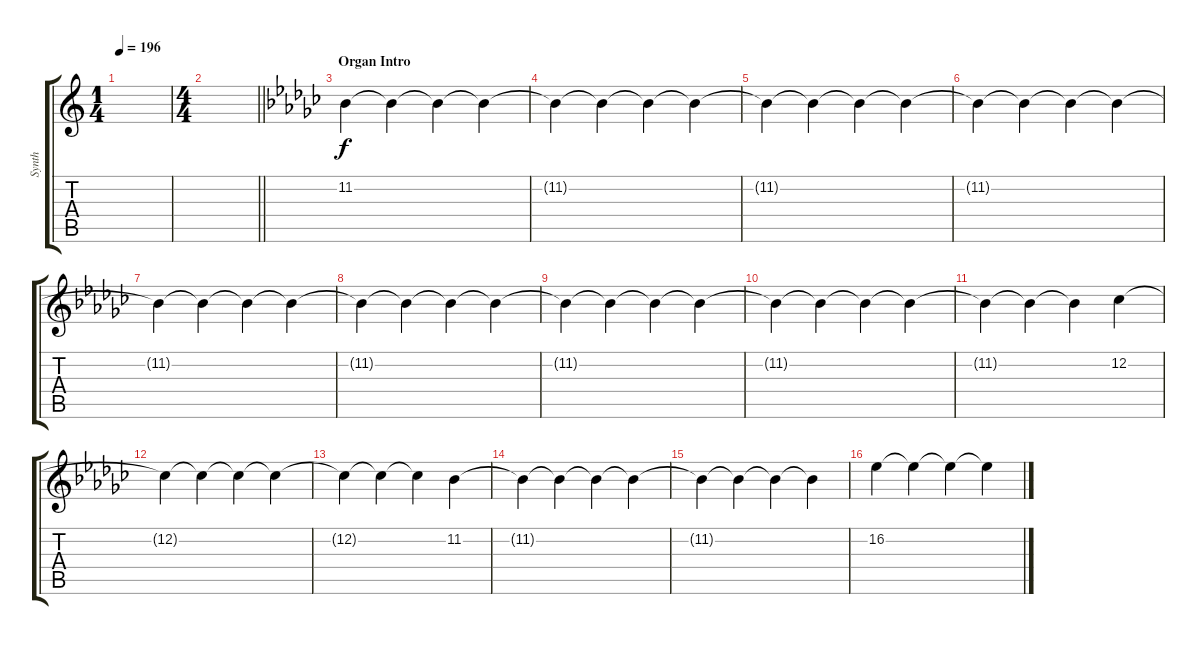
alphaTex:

\track ("Synth" "Synth") {instrument pad3polysynth}
\staff {score tabs}
\tuning (E4 B3 G3 D3 A2 E2) {hide}
\ts (1 4)
\tempo 196
\clef g2
\ks c
|
\ts (4 4)
\barLineRight lightlight
|
\section ("" "Organ Intro")
\ks gb
11.2.4 11.2{t}.4 11.2{t}.4 11.2{t}.4 |
11.2{t}.4 11.2{t}.4 11.2{t}.4 11.2{t}.4 |
11.2{t}.4 11.2{t}.4 11.2{t}.4 11.2{t}.4 |
11.2{t}.4 11.2{t}.4 11.2{t}.4 11.2{t}.4 |
11.2{t}.4 11.2{t}.4 11.2{t}.4 11.2{t}.4 |
11.2{t}.4 11.2{t}.4 11.2{t}.4 11.2{t}.4 |
11.2{t}.4 11.2{t}.4 11.2{t}.4 11.2{t}.4 |
11.2{t}.4 11.2{t}.4 11.2{t}.4 11.2{t}.4 |
11.2{t}.4 11.2{t}.4 11.2{t}.4 12.2.4 |
12.2{t}.4 12.2{t}.4 12.2{t}.4 12.2{t}.4 |
12.2{t}.4 12.2{t}.4 12.2{t}.4 11.2.4 |
11.2{t}.4 11.2{t}.4 11.2{t}.4 11.2{t}.4 |
11.2{t}.4 11.2{t}.4 11.2{t}.4 11.2{t}.4 |
16.2.4 16.2{t}.4 16.2{t}.4 16.2{t}.4
